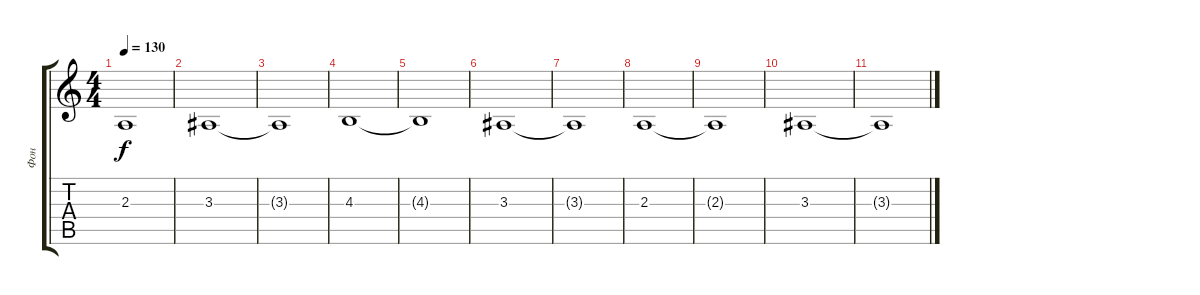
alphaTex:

\track ("Фон" "Фон") {instrument stringensemble2}
\staff {score tabs}
\tuning (E4 B3 G3 D3 A2 E2) {hide}
\ts (4 4)
\tempo 130
\clef g2
\ks c
2.3{t}.1{dy f} |
3.3.1 |
3.3{t}.1 |
4.3.1 |
4.3{t}.1 |
3.3.1 |
3.3{t}.1 |
2.3.1 |
2.3{t}.1 |
3.3.1 |
3.3{t}.1
